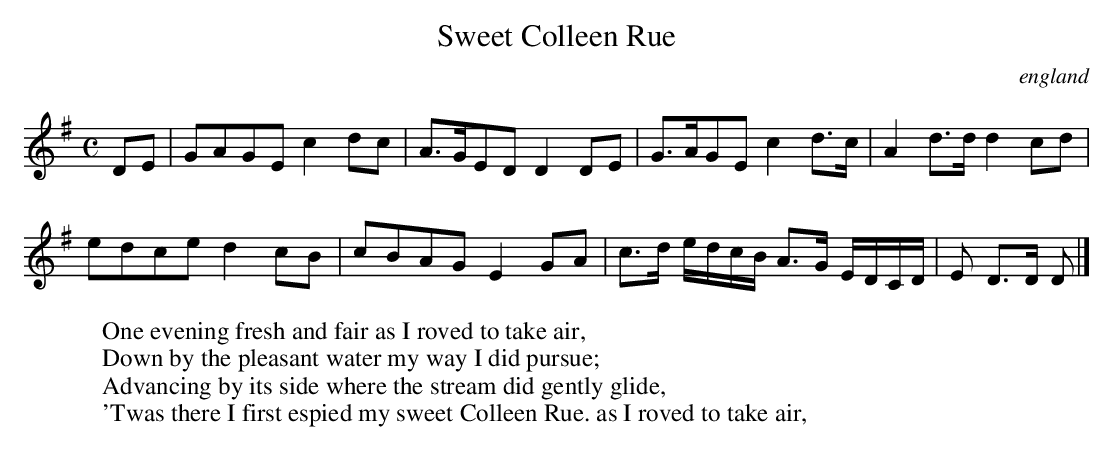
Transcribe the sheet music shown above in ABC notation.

X:1
T:Sweet Colleen Rue
O:england
W:One evening fresh and fair as I roved to take air,
W:   Down by the pleasant water my way I did pursue;
W: Advancing by its side where the stream did gently glide,
W:   'Twas there I first espied my sweet Colleen Rue. as I roved to take air,
L:1/8
M:C
K:G
DE|GAGE c2 dc|A>GED D2 DE|G>AGE c2 d>c|A2 d>d d2 cd|
edce d2 cB|cBAG E2 GA|c>d e/d/c/B/ A>G E/D/C/D/|E D>D D|]
